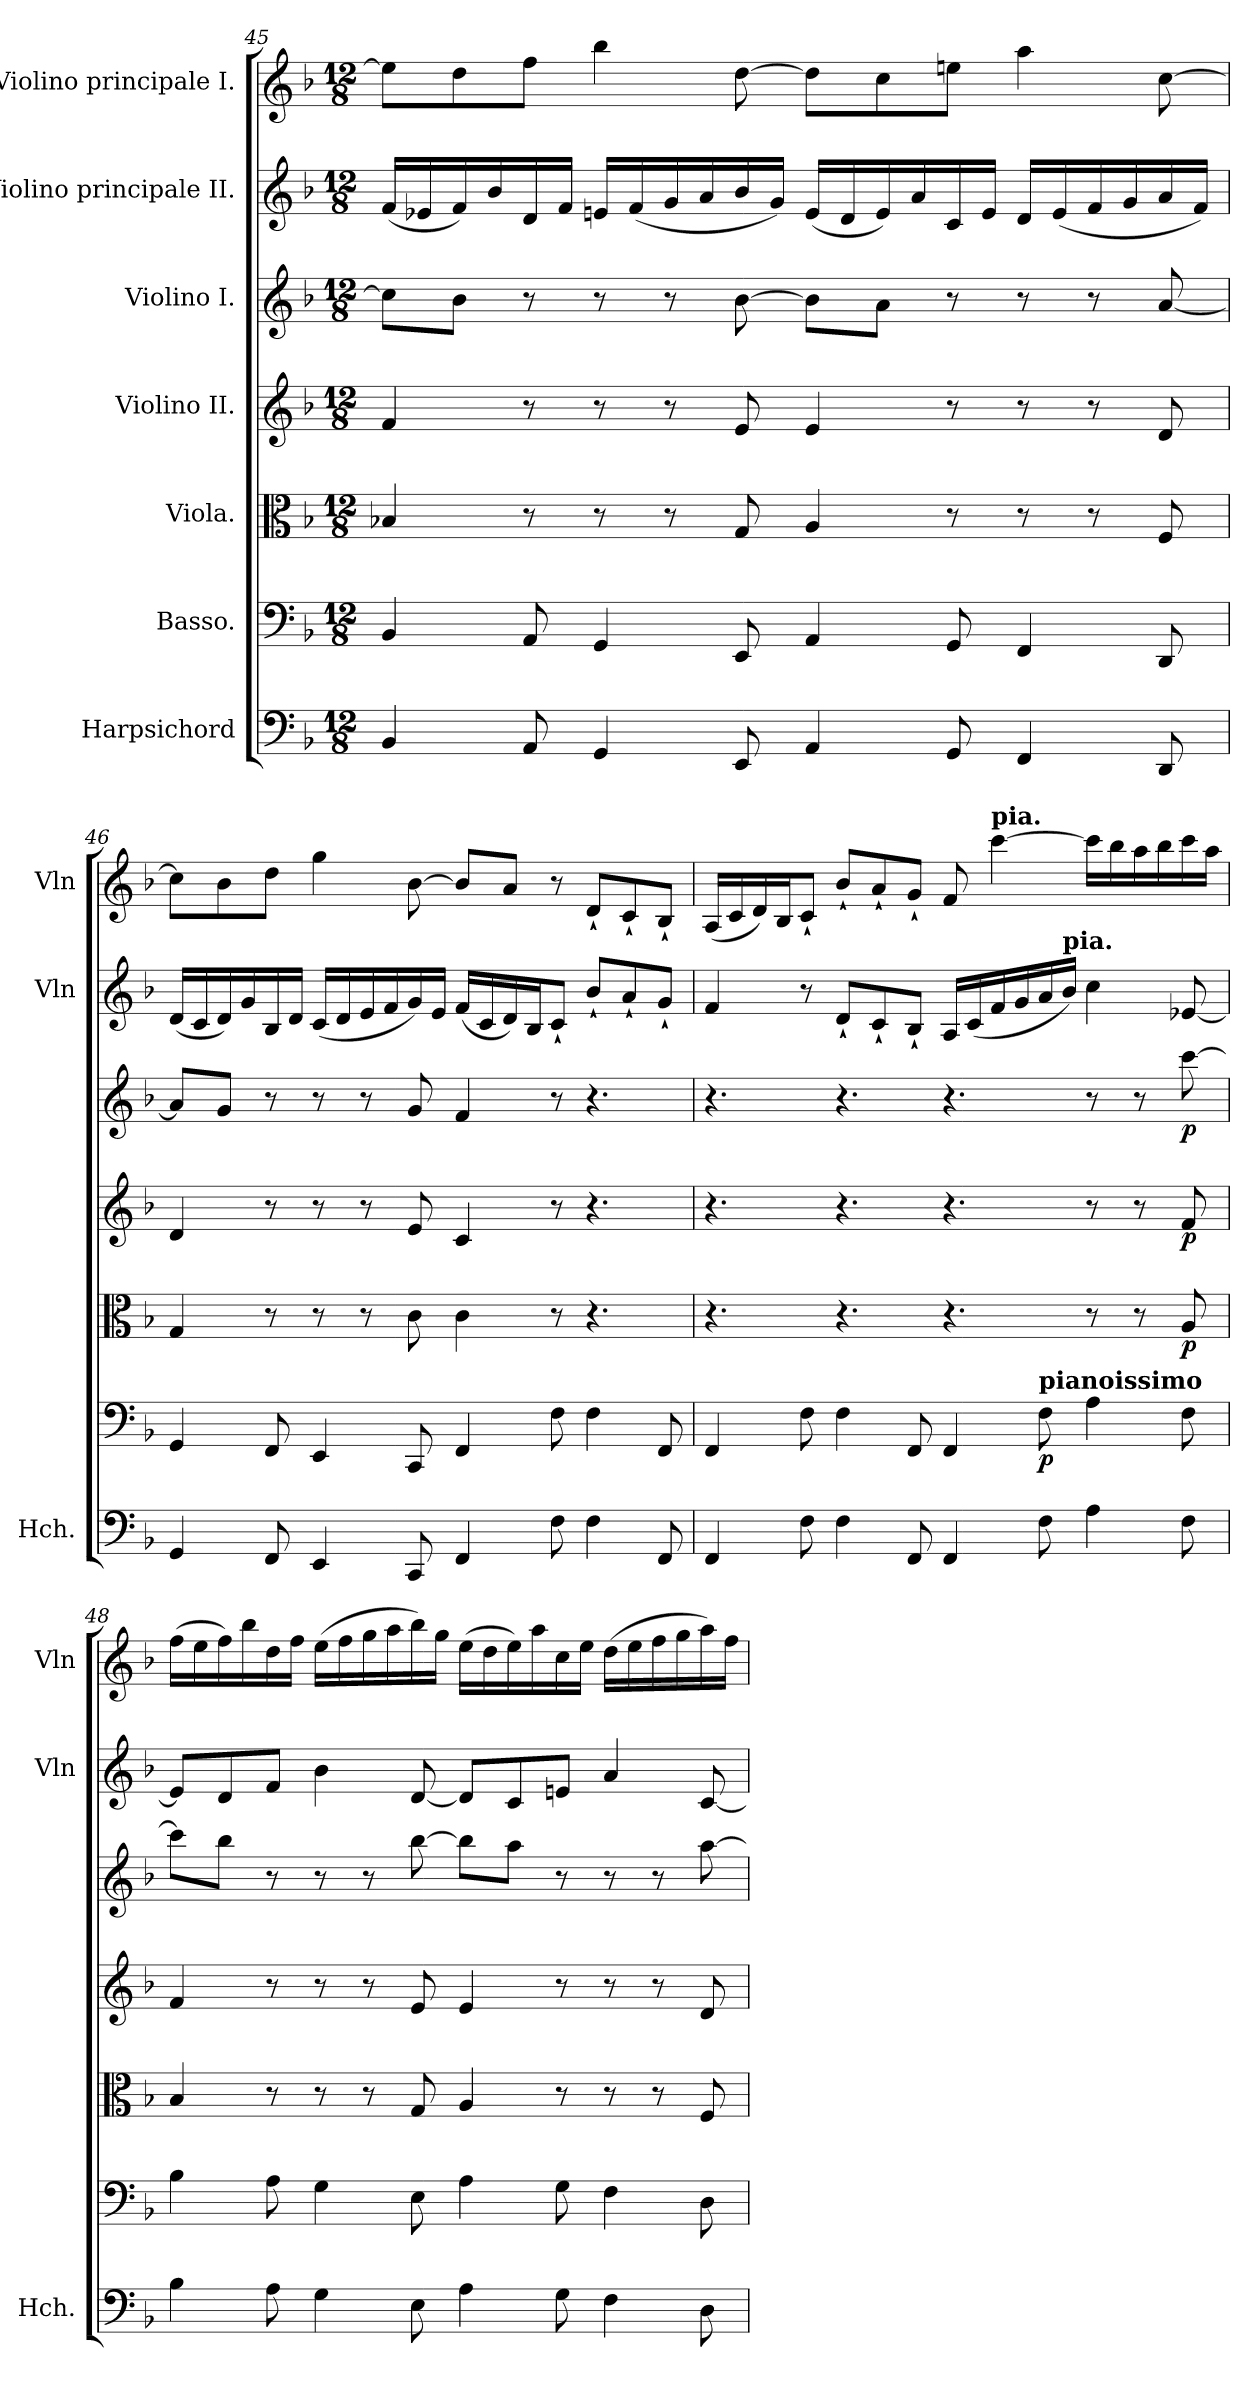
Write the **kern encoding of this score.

**kern	**kern	**dynam	**kern	**dynam	**kern	**dynam	**kern	**dynam	**kern	**kern
*part7	*part6	*part6	*part5	*part5	*part4	*part4	*part3	*part3	*part2	*part1
*staff7	*staff6	*staff6	*staff5	*staff5	*staff4	*staff4	*staff3	*staff3	*staff2	*staff1
*I"Harpsichord	*I"Basso.	*	*I"Viola.	*	*I"Violino II.	*	*I"Violino I.	*	*I"Violino principale II.	*I"Violino principale I.
*I'Hch.	*	*	*	*	*	*	*	*	*I'Vln	*I'Vln
*clefF4	*clefF4	*	*clefC3	*	*clefG2	*	*clefG2	*	*clefG2	*clefG2
*k[b-]	*k[b-]	*	*k[b-]	*	*k[b-]	*	*k[b-]	*	*k[b-]	*k[b-]
*M12/8	*M12/8	*	*M12/8	*	*M12/8	*	*M12/8	*	*M12/8	*M12/8
=45	=45	=45	=45	=45	=45	=45	=45	=45	=45	=45
4BB-/	4BB-/	.	4B-X/	.	4f/	.	8cc\L]	.	(16f/LL	8ee-\L]
.	.	.	.	.	.	.	.	.	16e-X/	.
.	.	.	.	.	.	.	8b-\J	.	16f/)	8dd\
.	.	.	.	.	.	.	.	.	16b-/	.
8AA/	8AA/	.	8r	.	8r	.	8r	.	16d/	8ff\J
.	.	.	.	.	.	.	.	.	16f/JJ	.
4GG/	4GG/	.	8r	.	8r	.	8r	.	16en/LL	4bb-\
.	.	.	.	.	.	.	.	.	(16f/	.
.	.	.	8r	.	8r	.	8r	.	16g/	.
.	.	.	.	.	.	.	.	.	16a/	.
8EE/	8EE/	.	8G/	.	8e/	.	[8b-\	.	16b-/	[8dd\
.	.	.	.	.	.	.	.	.	16g/JJ)	.
4AA/	4AA/	.	4A/	.	4e/	.	8b-\L]	.	(16e/LL	8dd\L]
.	.	.	.	.	.	.	.	.	16d/	.
.	.	.	.	.	.	.	8a\J	.	16e/)	8cc\
.	.	.	.	.	.	.	.	.	16a/	.
8GG/	8GG/	.	8r	.	8r	.	8r	.	16c/	8een\J
.	.	.	.	.	.	.	.	.	16e/JJ	.
4FF/	4FF/	.	8r	.	8r	.	8r	.	16d/LL	4aa\
.	.	.	.	.	.	.	.	.	(16e/	.
.	.	.	8r	.	8r	.	8r	.	16f/	.
.	.	.	.	.	.	.	.	.	16g/	.
8DD/	8DD/	.	8F/	.	8d/	.	[8a/	.	16a/	[8cc\
.	.	.	.	.	.	.	.	.	16f/JJ)	.
=46	=46	=46	=46	=46	=46	=46	=46	=46	=46	=46
4GG/	4GG/	.	4G/	.	4d/	.	8a/L]	.	(16d/LL	8cc\L]
.	.	.	.	.	.	.	.	.	16c/	.
.	.	.	.	.	.	.	8g/J	.	16d/)	8b-\
.	.	.	.	.	.	.	.	.	16g/	.
8FF/	8FF/	.	8r	.	8r	.	8r	.	16B-/	8dd\J
.	.	.	.	.	.	.	.	.	16d/JJ	.
4EE/	4EE/	.	8r	.	8r	.	8r	.	(16c/LL	4gg\
.	.	.	.	.	.	.	.	.	16d/	.
.	.	.	8r	.	8r	.	8r	.	16e/	.
.	.	.	.	.	.	.	.	.	16f/	.
8CC/	8CC/	.	8c\	.	8e/	.	8g/	.	16g/)	[8b-\
.	.	.	.	.	.	.	.	.	16e/JJ	.
4FF/	4FF/	.	4c\	.	4c/	.	4f/	.	(16f/LL	8b-/L]
.	.	.	.	.	.	.	.	.	16c/	.
.	.	.	.	.	.	.	.	.	16d/)	8a/J
.	.	.	.	.	.	.	.	.	16B-/J	.
8F\	8F\	.	8r	.	8r	.	8r	.	8c`/J	8r
4F\	4F\	.	4.r	.	4.r	.	4.r	.	8b-`/L	8d`/L
.	.	.	.	.	.	.	.	.	8a`/	8c`/
8FF/	8FF/	.	.	.	.	.	.	.	8g`/J	8B-`/J
!!LO:PB:g=z
=47	=47	=47	=47	=47	=47	=47	=47	=47	=47	=47
4FF/	4FF/	.	4.r	.	4.r	.	4.r	.	4f/	(16A/LL
.	.	.	.	.	.	.	.	.	.	16c/
.	.	.	.	.	.	.	.	.	.	16d/)
.	.	.	.	.	.	.	.	.	.	16B-/J
8F\	8F\	.	.	.	.	.	.	.	8r	8c`/J
4F\	4F\	.	4.r	.	4.r	.	4.r	.	8d`/L	8b-`/L
.	.	.	.	.	.	.	.	.	8c`/	8a`/
8FF/	8FF/	.	.	.	.	.	.	.	8B-`/J	8g`/J
4FF/	4FF/	.	4.r	.	4.r	.	4.r	.	16A/LL	8f/
.	.	.	.	.	.	.	.	.	(16c/	.
!	!	!	!	!	!	!	!	!	!	!LO:TX:a:B:t=pia.
.	.	.	.	.	.	.	.	.	16f/	[4ccc\
.	.	.	.	.	.	.	.	.	16g/	.
!	!LO:TX:a:B:t=pianoissimo	!	!	!	!	!	!	!	!	!
!	!	!LO:DY:b	!	!	!	!	!	!	!	!
8F\	8F\	p	.	.	.	.	.	.	16a/	.
!	!	!	!	!	!	!	!	!	!LO:TX:a:B:t=pia.	!
.	.	.	.	.	.	.	.	.	16b-/JJ)	.
4A\	4A\	.	8r	.	8r	.	8r	.	4cc\	16ccc\LL]
.	.	.	.	.	.	.	.	.	.	16bb-\
.	.	.	8r	.	8r	.	8r	.	.	16aa\
.	.	.	.	.	.	.	.	.	.	16bb-\
!	!	!	!	!LO:DY:b	!	!LO:DY:b	!	!LO:DY:b	!	!
8F\	8F\	.	8A/	p	8f/	p	[8ccc\	p	[8e-X/	16ccc\
.	.	.	.	.	.	.	.	.	.	16aa\JJ
=48	=48	=48	=48	=48	=48	=48	=48	=48	=48	=48
4B-\	4B-\	.	4B-/	.	4f/	.	8ccc\L]	.	8e-/L]	(16ff\LL
.	.	.	.	.	.	.	.	.	.	16ee\
.	.	.	.	.	.	.	8bb-\J	.	8d/	16ff\)
.	.	.	.	.	.	.	.	.	.	16bb-\
8A\	8A\	.	8r	.	8r	.	8r	.	8f/J	16dd\
.	.	.	.	.	.	.	.	.	.	16ff\JJ
4G\	4G\	.	8r	.	8r	.	8r	.	4b-\	(16ee\LL
.	.	.	.	.	.	.	.	.	.	16ff\
.	.	.	8r	.	8r	.	8r	.	.	16gg\
.	.	.	.	.	.	.	.	.	.	16aa\
8E\	8E\	.	8G/	.	8e/	.	[8bb-\	.	[8d/	16bb-\)
.	.	.	.	.	.	.	.	.	.	16gg\JJ
4A\	4A\	.	4A/	.	4e/	.	8bb-\L]	.	8d/L]	(16ee\LL
.	.	.	.	.	.	.	.	.	.	16dd\
.	.	.	.	.	.	.	8aa\J	.	8c/	16ee\)
.	.	.	.	.	.	.	.	.	.	16aa\
8G\	8G\	.	8r	.	8r	.	8r	.	8en/J	16cc\
.	.	.	.	.	.	.	.	.	.	16ee\JJ
4F\	4F\	.	8r	.	8r	.	8r	.	4a/	(16dd\LL
.	.	.	.	.	.	.	.	.	.	16ee\
.	.	.	8r	.	8r	.	8r	.	.	16ff\
.	.	.	.	.	.	.	.	.	.	16gg\
8D\	8D\	.	8F/	.	8d/	.	[8aa\	.	[8c/	16aa\)
.	.	.	.	.	.	.	.	.	.	16ff\JJ
=	=	=	=	=	=	=	=	=	=	=
*-	*-	*-	*-	*-	*-	*-	*-	*-	*-	*-
